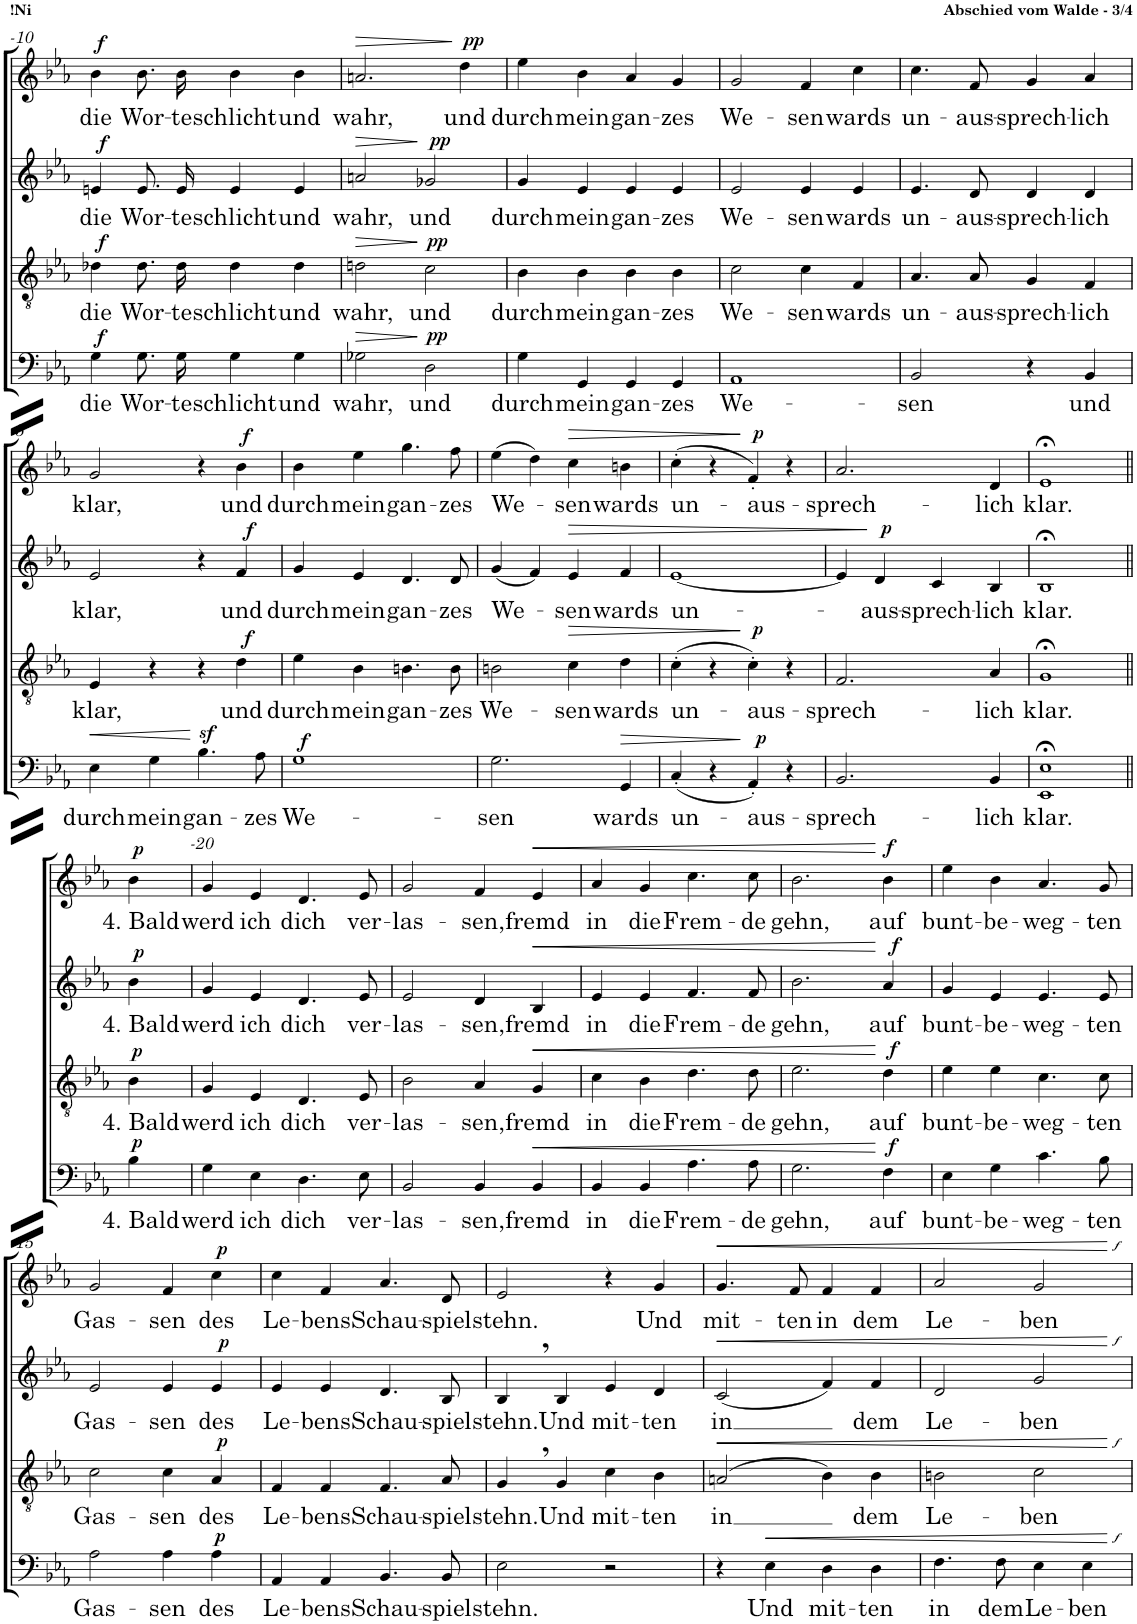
**kern	**text	**dynam	**kern	**text	**dynam	**kern	**text	**dynam	**kern	**text	**dynam
*part4	*part4	*part4	*part3	*part3	*part3	*part2	*part2	*part2	*part1	*part1	*part1
*staff4	*staff4	*staff4	*staff3	*staff3	*staff3	*staff2	*staff2	*staff2	*staff1	*staff1	*staff1
*I"Bass	*	*	*I"Tenor	*	*	*I"Alt	*	*	*I"Sopran	*	*
!!LO:PB:g=z
*clefF4	*	*	*clefGv2	*	*	*clefG2	*	*	*clefG2	*	*
*k[b-e-a-]	*	*	*k[b-e-a-]	*	*	*k[b-e-a-]	*	*	*k[b-e-a-]	*	*
*M4/4	*	*	*M4/4	*	*	*M4/4	*	*	*M4/4	*	*
=10-	=10-	=10-	=10-	=10-	=10-	=10-	=10-	=10-	=10-	=10-	=10-
!	!LO:LY:b	!LO:DY:a	!	!LO:LY:b	!LO:DY:a	!	!LO:LY:b	!LO:DY:a	!	!LO:LY:b	!LO:DY:a
4G\	die	f	4d-X\	die	f	4en/	die	f	4b-\	die	f
!	!LO:LY:b	!	!	!LO:LY:b	!	!	!LO:LY:b	!	!	!LO:LY:b	!
8.G\L	Wor-	.	8.d-\L	Wor-	.	8.e/L	Wor-	.	8.b-\L	Wor-	.
!	!LO:LY:b	!	!	!LO:LY:b	!	!	!LO:LY:b	!	!	!LO:LY:b	!
16G\Jk	te	.	16d-\Jk	te	.	16e/Jk	te	.	16b-\Jk	te	.
!	!LO:LY:b	!	!	!LO:LY:b	!	!	!LO:LY:b	!	!	!LO:LY:b	!
4G\	schlicht	.	4d-\	schlicht	.	4e/	schlicht	.	4b-\	schlicht	.
!	!LO:LY:b	!	!	!LO:LY:b	!	!	!LO:LY:b	!	!	!LO:LY:b	!
4G\	und	.	4d-\	und	.	4e/	und	.	4b-\	und	.
=9-	=9-	=9-	=9-	=9-	=9-	=9-	=9-	=9-	=9-	=9-	=9-
!	!LO:LY:b	!LO:HP:b	!	!LO:LY:b	!LO:HP:b	!	!LO:LY:b	!LO:HP:b	!	!LO:LY:b	!LO:HP:b
2G-X\	wahr,	>	2dn\	wahr,	>	2an/	wahr,	>	2.an/	wahr,	>
!	!LO:LY:b	!LO:DY:n=1:a	!	!LO:LY:b	!LO:DY:n=1:a	!	!LO:LY:b	!LO:DY:n=1:a	!	!	!
2D\	und	] pp	2c\	und	] pp	2g-X/	und	] pp	.	.	.
!	!	!	!	!	!	!	!	!	!	!LO:LY:b	!LO:DY:n=1:a
.	.	.	.	.	.	.	.	.	4dd\	und	] pp
=8-	=8-	=8-	=8-	=8-	=8-	=8-	=8-	=8-	=8-	=8-	=8-
!	!LO:LY:b	!	!	!LO:LY:b	!	!	!LO:LY:b	!	!	!LO:LY:b	!
4G\	durch	.	4B-\	durch	.	4g/	durch	.	4ee-\	durch	.
!	!LO:LY:b	!	!	!LO:LY:b	!	!	!LO:LY:b	!	!	!LO:LY:b	!
4GG/	mein	.	4B-\	mein	.	4e-/	mein	.	4b-\	mein	.
!	!LO:LY:b	!	!	!LO:LY:b	!	!	!LO:LY:b	!	!	!LO:LY:b	!
4GG/	gan-	.	4B-\	gan-	.	4e-/	gan-	.	4a-/	gan-	.
!	!LO:LY:b	!	!	!LO:LY:b	!	!	!LO:LY:b	!	!	!LO:LY:b	!
4GG/	zes	.	4B-\	zes	.	4e-/	zes	.	4g/	zes	.
=7-	=7-	=7-	=7-	=7-	=7-	=7-	=7-	=7-	=7-	=7-	=7-
!	!LO:LY:b	!	!	!LO:LY:b	!	!	!LO:LY:b	!	!	!LO:LY:b	!
1AA-	We-	.	2c\	We-	.	2e-/	We-	.	2g/	We-	.
!	!	!	!	!LO:LY:b	!	!	!LO:LY:b	!	!	!LO:LY:b	!
.	.	.	4c\	sen	.	4e-/	sen	.	4f/	sen	.
!	!	!	!	!LO:LY:b	!	!	!LO:LY:b	!	!	!LO:LY:b	!
.	.	.	4F/	wards	.	4e-/	wards	.	4cc\	wards	.
=6-	=6-	=6-	=6-	=6-	=6-	=6-	=6-	=6-	=6-	=6-	=6-
!	!LO:LY:b	!	!	!LO:LY:b	!	!	!LO:LY:b	!	!	!LO:LY:b	!
2BB-/	sen	.	4.A-/	un-	.	4.e-/	un-	.	4.cc\	un-	.
!	!	!	!	!LO:LY:b	!	!	!LO:LY:b	!	!	!LO:LY:b	!
.	.	.	8A-/	aus-	.	8d/	aus-	.	8f/	aus-	.
!	!	!	!	!LO:LY:b	!	!	!LO:LY:b	!	!	!LO:LY:b	!
4r	.	.	4G/	sprech-	.	4d/	sprech-	.	4g/	sprech-	.
!	!LO:LY:b	!	!	!LO:LY:b	!	!	!LO:LY:b	!	!	!LO:LY:b	!
4BB-/	und	.	4F/	lich	.	4d/	lich	.	4a-/	lich	.
!!LO:LB:g=z
=5-	=5-	=5-	=5-	=5-	=5-	=5-	=5-	=5-	=5-	=5-	=5-
!	!LO:LY:b	!LO:HP:b	!	!LO:LY:b	!	!	!LO:LY:b	!	!	!LO:LY:b	!
4E-\	durch	<	4E-/	klar,	.	2e-/	klar,	.	2g/	klar,	.
!	!LO:LY:b	!	!	!	!	!	!	!	!	!	!
4G\	mein	.	4r	.	.	.	.	.	.	.	.
!	!LO:LY:b	!	!	!	!	!	!	!	!	!	!
4.B-z>\	gan-	[	4r	.	.	4r	.	.	4r	.	.
!	!	!	!	!LO:LY:b	!LO:DY:a	!	!LO:LY:b	!LO:DY:a	!	!LO:LY:b	!LO:DY:a
.	.	.	4d\	und	f	4f/	und	f	4b-\	und	f
!	!LO:LY:b	!	!	!	!	!	!	!	!	!	!
8A-\	zes	.	.	.	.	.	.	.	.	.	.
=4-	=4-	=4-	=4-	=4-	=4-	=4-	=4-	=4-	=4-	=4-	=4-
!	!LO:LY:b	!LO:DY:a	!	!LO:LY:b	!	!	!LO:LY:b	!	!	!LO:LY:b	!
1G	We-	f	4e-\	durch	.	4g/	durch	.	4b-\	durch	.
!	!	!	!	!LO:LY:b	!	!	!LO:LY:b	!	!	!LO:LY:b	!
.	.	.	4B-\	mein	.	4e-/	mein	.	4ee-\	mein	.
!	!	!	!	!LO:LY:b	!	!	!LO:LY:b	!	!	!LO:LY:b	!
.	.	.	4.Bn\	gan-	.	4.d/	gan-	.	4.gg\	gan-	.
!	!	!	!	!LO:LY:b	!	!	!LO:LY:b	!	!	!LO:LY:b	!
.	.	.	8B\	zes	.	8d/	zes	.	8ff\	zes	.
=3-	=3-	=3-	=3-	=3-	=3-	=3-	=3-	=3-	=3-	=3-	=3-
!	!LO:LY:b	!	!	!LO:LY:b	!	!	!LO:LY:b	!	!	!LO:LY:b	!
2.G\	sen	.	2Bn\	We-	.	(4g/	We-	.	(4ee-\	We-	.
.	.	.	.	.	.	4f/)	.	.	4dd\)	.	.
!	!	!	!	!LO:LY:b	!LO:HP:b	!	!LO:LY:b	!LO:HP:b	!	!LO:LY:b	!LO:HP:b
.	.	.	4c\	sen	>	4e-/	sen	>	4cc\	sen	>
!	!LO:LY:b	!LO:HP:b	!	!LO:LY:b	!	!	!LO:LY:b	!	!	!LO:LY:b	!
4GG/	wards	>	4d\	wards	.	4f/	wards	.	4bn\	wards	.
=2-	=2-	=2-	=2-	=2-	=2-	=2-	=2-	=2-	=2-	=2-	=2-
!	!LO:LY:b	!	!	!LO:LY:b	!	!	!LO:LY:b	!	!	!LO:LY:b	!
(4C'/	un-	.	(4c'\	un-	.	[1e-	un-	.	(4cc'\	un-	.
4r	.	.	4r	.	.	.	.	.	4r	.	.
!	!LO:LY:b	!LO:DY:n=1:a	!	!LO:LY:b	!LO:DY:n=1:a	!	!	!	!	!LO:LY:b	!LO:DY:n=1:a
4AA-'/)	aus-	] p	4c'\)	aus-	] p	.	.	.	4f'/)	aus-	] p
4r	.	.	4r	.	.	.	.	.	4r	.	.
=1-	=1-	=1-	=1-	=1-	=1-	=1-	=1-	=1-	=1-	=1-	=1-
!	!LO:LY:b	!	!	!LO:LY:b	!	!	!	!	!	!LO:LY:b	!
2.BB-/	sprech-	.	2.F/	sprech-	.	4e-/]	.	.	2.a-/	sprech-	.
!	!	!	!	!	!	!	!LO:LY:b	!LO:DY:n=1:a	!	!	!
.	.	.	.	.	.	4d/	-aus-	] p	.	.	.
!	!	!	!	!	!	!	!LO:LY:b	!	!	!	!
.	.	.	.	.	.	4c/	sprech-	.	.	.	.
!	!LO:LY:b	!	!	!LO:LY:b	!	!	!LO:LY:b	!	!	!LO:LY:b	!
4BB-/	lich	.	4A-/	lich	.	4B-/	lich	.	4d/	lich	.
=	=	=	=	=	=	=	=	=	=	=	=
!	!LO:LY:b	!	!	!LO:LY:b	!	!	!LO:LY:b	!	!	!LO:LY:b	!
1EE-;< 1E-;<	klar.	.	1G;<	klar.	.	1B-;<	klar.	.	1e-;<	klar.	.
!!LO:LB:g=z
=1X||	=1X||	=1X||	=1X||	=1X||	=1X||	=1X||	=1X||	=1X||	=1X||	=1X||	=1X||
!	!LO:LY:b	!LO:DY:a	!	!LO:LY:b	!LO:DY:a	!	!LO:LY:b	!LO:DY:a	!	!LO:LY:b	!LO:DY:a
4B-\	4. Bald	p	4B-\	4. Bald	p	4b-\	4. Bald	p	4b-\	4. Bald	p
=20-	=20-	=20-	=20-	=20-	=20-	=20-	=20-	=20-	=20-	=20-	=20-
!	!LO:LY:b	!	!	!LO:LY:b	!	!	!LO:LY:b	!	!	!LO:LY:b	!
4G\	werd	.	4G/	werd	.	4g/	werd	.	4g/	werd	.
!	!LO:LY:b	!	!	!LO:LY:b	!	!	!LO:LY:b	!	!	!LO:LY:b	!
4E-\	ich	.	4E-/	ich	.	4e-/	ich	.	4e-/	ich	.
!	!LO:LY:b	!	!	!LO:LY:b	!	!	!LO:LY:b	!	!	!LO:LY:b	!
4.D\	dich	.	4.D/	dich	.	4.d/	dich	.	4.d/	dich	.
!	!LO:LY:b	!	!	!LO:LY:b	!	!	!LO:LY:b	!	!	!LO:LY:b	!
8E-\	ver-	.	8E-/	ver-	.	8e-/	ver-	.	8e-/	ver-	.
=19-	=19-	=19-	=19-	=19-	=19-	=19-	=19-	=19-	=19-	=19-	=19-
!	!LO:LY:b	!	!	!LO:LY:b	!	!	!LO:LY:b	!	!	!LO:LY:b	!
2BB-/	las-	.	2B-\	las-	.	2e-/	las-	.	2g/	las-	.
!	!LO:LY:b	!	!	!LO:LY:b	!	!	!LO:LY:b	!	!	!LO:LY:b	!
4BB-/	sen,	.	4A-/	sen,	.	4d/	sen,	.	4f/	sen,	.
!	!LO:LY:b	!LO:HP:b	!	!LO:LY:b	!LO:HP:b	!	!LO:LY:b	!LO:HP:b	!	!LO:LY:b	!LO:HP:b
4BB-/	fremd	<	4G/	fremd	<	4B-/	fremd	<	4e-/	fremd	<
=18-	=18-	=18-	=18-	=18-	=18-	=18-	=18-	=18-	=18-	=18-	=18-
!	!LO:LY:b	!	!	!LO:LY:b	!	!	!LO:LY:b	!	!	!LO:LY:b	!
4BB-/	in	.	4c\	in	.	4e-/	in	.	4a-/	in	.
!	!LO:LY:b	!	!	!LO:LY:b	!	!	!LO:LY:b	!	!	!LO:LY:b	!
4BB-/	die	.	4B-\	die	.	4e-/	die	.	4g/	die	.
!	!LO:LY:b	!	!	!LO:LY:b	!	!	!LO:LY:b	!	!	!LO:LY:b	!
4.A-\	Frem-	.	4.d\	Frem-	.	4.f/	Frem-	.	4.cc\	Frem-	.
!	!LO:LY:b	!	!	!LO:LY:b	!	!	!LO:LY:b	!	!	!LO:LY:b	!
8A-\	de	.	8d\	de	.	8f/	de	.	8cc\	de	.
=17-	=17-	=17-	=17-	=17-	=17-	=17-	=17-	=17-	=17-	=17-	=17-
!	!LO:LY:b	!	!	!LO:LY:b	!	!	!LO:LY:b	!	!	!LO:LY:b	!
2.G\	gehn,	.	2.e-\	gehn,	.	2.b-\	gehn,	.	2.b-\	gehn,	.
!	!LO:LY:b	!LO:DY:n=1:a	!	!LO:LY:b	!LO:DY:n=1:a	!	!LO:LY:b	!LO:DY:n=1:a	!	!LO:LY:b	!LO:DY:n=1:a
4F\	auf	[ f	4d\	auf	[ f	4a-/	auf	[ f	4b-\	auf	[ f
=16-	=16-	=16-	=16-	=16-	=16-	=16-	=16-	=16-	=16-	=16-	=16-
!	!LO:LY:b	!	!	!LO:LY:b	!	!	!LO:LY:b	!	!	!LO:LY:b	!
4E-\	bunt-	.	4e-\	bunt-	.	4g/	bunt-	.	4ee-\	bunt-	.
!	!LO:LY:b	!	!	!LO:LY:b	!	!	!LO:LY:b	!	!	!LO:LY:b	!
4G\	be-	.	4e-\	be-	.	4e-/	be-	.	4b-\	be-	.
!	!LO:LY:b	!	!	!LO:LY:b	!	!	!LO:LY:b	!	!	!LO:LY:b	!
4.c\	weg-	.	4.c\	weg-	.	4.e-/	weg-	.	4.a-/	weg-	.
!	!LO:LY:b	!	!	!LO:LY:b	!	!	!LO:LY:b	!	!	!LO:LY:b	!
8B-\	ten	.	8c\	ten	.	8e-/	ten	.	8g/	ten	.
!!LO:LB:g=z
=15-	=15-	=15-	=15-	=15-	=15-	=15-	=15-	=15-	=15-	=15-	=15-
!	!LO:LY:b	!	!	!LO:LY:b	!	!	!LO:LY:b	!	!	!LO:LY:b	!
2A-\	Gas-	.	2c\	Gas-	.	2e-/	Gas-	.	2g/	Gas-	.
!	!LO:LY:b	!	!	!LO:LY:b	!	!	!LO:LY:b	!	!	!LO:LY:b	!
4A-\	sen	.	4c\	sen	.	4e-/	sen	.	4f/	sen	.
!	!LO:LY:b	!LO:DY:a	!	!LO:LY:b	!LO:DY:a	!	!LO:LY:b	!LO:DY:a	!	!LO:LY:b	!LO:DY:a
4A-\	des	p	4A-/	des	p	4e-/	des	p	4cc\	des	p
=14-	=14-	=14-	=14-	=14-	=14-	=14-	=14-	=14-	=14-	=14-	=14-
!	!LO:LY:b	!	!	!LO:LY:b	!	!	!LO:LY:b	!	!	!LO:LY:b	!
4AA-/	Le-	.	4F/	Le-	.	4e-/	Le-	.	4cc\	Le-	.
!	!LO:LY:b	!	!	!LO:LY:b	!	!	!LO:LY:b	!	!	!LO:LY:b	!
4AA-/	bens	.	4F/	bens	.	4e-/	bens	.	4f/	bens	.
!	!LO:LY:b	!	!	!LO:LY:b	!	!	!LO:LY:b	!	!	!LO:LY:b	!
4.BB-/	Schau-	.	4.F/	Schau-	.	4.d/	Schau-	.	4.a-/	Schau-	.
!	!LO:LY:b	!	!	!LO:LY:b	!	!	!LO:LY:b	!	!	!LO:LY:b	!
8BB-/	spiel	.	8A-/	spiel	.	8B-/	spiel	.	8d/	spiel	.
=13-	=13-	=13-	=13-	=13-	=13-	=13-	=13-	=13-	=13-	=13-	=13-
!	!LO:LY:b	!	!	!LO:LY:b	!	!	!LO:LY:b	!	!	!LO:LY:b	!
2E-\	stehn.	.	4G,/	stehn.	.	4B-,/	stehn.	.	2e-/	stehn.	.
!	!	!	!	!LO:LY:b	!	!	!LO:LY:b	!	!	!	!
.	.	.	4G/	Und	.	4B-/	Und	.	.	.	.
!	!	!	!	!LO:LY:b	!	!	!LO:LY:b	!	!	!	!
2r	.	.	4c\	mit-	.	4e-/	mit-	.	4r	.	.
!	!	!	!	!LO:LY:b	!	!	!LO:LY:b	!	!	!LO:LY:b	!
.	.	.	4B-\	ten	.	4d/	ten	.	4g/	Und	.
=12-	=12-	=12-	=12-	=12-	=12-	=12-	=12-	=12-	=12-	=12-	=12-
!	!	!	!	!LO:LY:b	!LO:HP:b	!	!LO:LY:b	!LO:HP:b	!	!LO:LY:b	!LO:HP:b
4r	.	.	(2An/	in	<	(2c/	in	<	4.g/	mit-	<
!	!LO:LY:b	!LO:HP:b	!	!	!	!	!	!	!	!	!
4E-\	Und	<	.	.	.	.	.	.	.	.	.
!	!	!	!	!	!	!	!	!	!	!LO:LY:b	!
.	.	.	.	.	.	.	.	.	8f/	ten	.
!	!LO:LY:b	!	!	!	!	!	!	!	!	!LO:LY:b	!
4D\	mit-	.	4B-\)	.	.	4f/)	.	.	4f/	in	.
!	!LO:LY:b	!	!	!LO:LY:b	!	!	!LO:LY:b	!	!	!LO:LY:b	!
4D\	ten	.	4B-\	dem	.	4f/	dem	.	4f/	dem	.
=11-	=11-	=11-	=11-	=11-	=11-	=11-	=11-	=11-	=11-	=11-	=11-
!	!LO:LY:b	!	!	!LO:LY:b	!	!	!LO:LY:b	!	!	!LO:LY:b	!
4.F\	in	.	2Bn\	Le-	.	2d/	Le-	.	2a-/	Le-	.
!	!LO:LY:b	!	!	!	!	!	!	!	!	!	!
8F\	dem	.	.	.	.	.	.	.	.	.	.
!	!LO:LY:b	!	!	!LO:LY:b	!	!	!LO:LY:b	!	!	!LO:LY:b	!
4E-\	Le-	.	2c\	ben	.	2g/	ben	.	2g/	ben	.
!	!LO:LY:b	!	!	!	!	!	!	!	!	!	!
4E-\	ben	.	.	.	.	.	.	.	.	.	.
.	.	[	.	.	[	.	.	[	.	.	[
=	=	=	=	=	=	=	=	=	=	=	=
*-	*-	*-	*-	*-	*-	*-	*-	*-	*-	*-	*-
